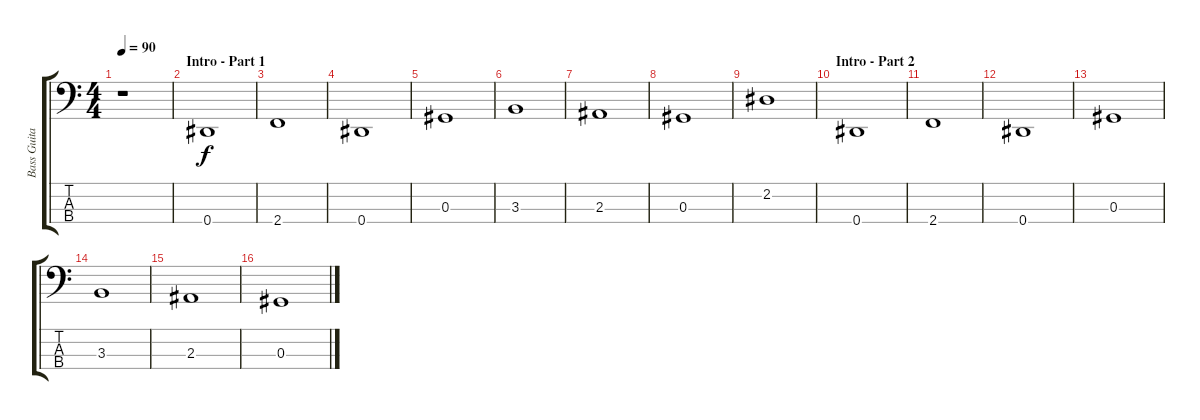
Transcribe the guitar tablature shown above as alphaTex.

\track ("Bass Guitar" "Bass Guita") {instrument electricbassfinger}
\staff {score tabs}
\tuning (Gb2 Db2 Ab1 Eb1) {hide}
\ts (4 4)
\tempo 90
\clef f4
\ks c
r.1{dy f instrument electricbassfinger} |
\section ("" "Intro - Part 1")
0.4.1 |
2.4.1 |
0.4.1 |
0.3.1 |
3.3.1 |
2.3.1 |
0.3.1 |
2.2.1 |
\section ("" "Intro - Part 2")
0.4.1 |
2.4.1 |
0.4.1 |
0.3.1 |
3.3.1 |
2.3.1 |
0.3.1
